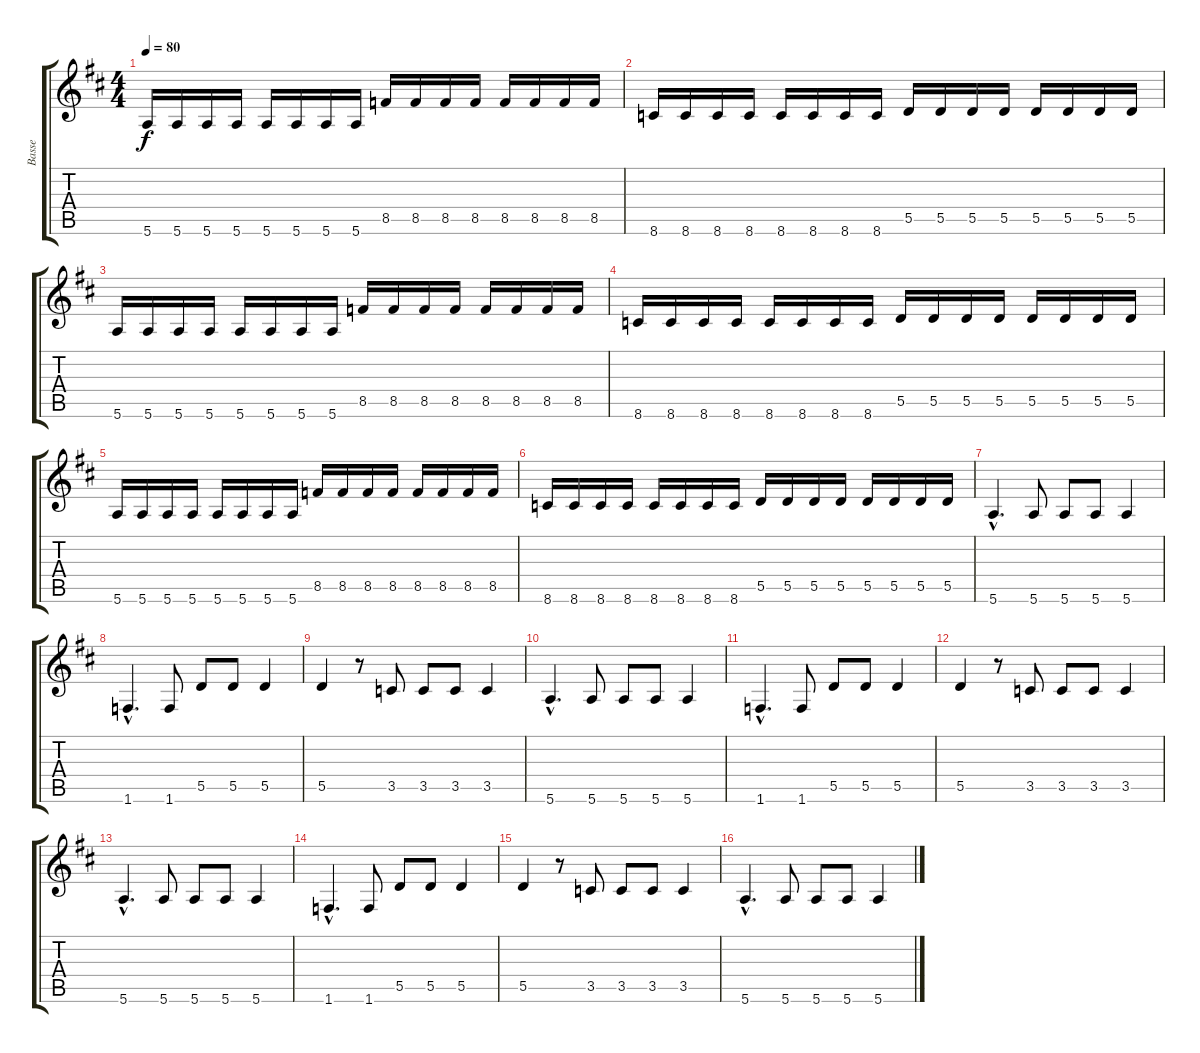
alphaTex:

\track ("Basse" "Basse") {instrument electricbassfinger}
\staff {score tabs}
\tuning (E4 B3 G3 D3 A2 E2) {hide}
\ts (4 4)
\tempo 80
\clef g2
\ks d
5.6.16{dy f} 5.6.16 5.6.16 5.6.16 5.6.16 5.6.16 5.6.16 5.6.16 8.5.16 8.5.16 8.5.16 8.5.16 8.5.16 8.5.16 8.5.16 8.5.16 |
8.6.16 8.6.16 8.6.16 8.6.16 8.6.16 8.6.16 8.6.16 8.6.16 5.5.16 5.5.16 5.5.16 5.5.16 5.5.16 5.5.16 5.5.16 5.5.16 |
5.6.16 5.6.16 5.6.16 5.6.16 5.6.16 5.6.16 5.6.16 5.6.16 8.5.16 8.5.16 8.5.16 8.5.16 8.5.16 8.5.16 8.5.16 8.5.16 |
8.6.16 8.6.16 8.6.16 8.6.16 8.6.16 8.6.16 8.6.16 8.6.16 5.5.16 5.5.16 5.5.16 5.5.16 5.5.16 5.5.16 5.5.16 5.5.16 |
5.6.16 5.6.16 5.6.16 5.6.16 5.6.16 5.6.16 5.6.16 5.6.16 8.5.16 8.5.16 8.5.16 8.5.16 8.5.16 8.5.16 8.5.16 8.5.16 |
8.6.16 8.6.16 8.6.16 8.6.16 8.6.16 8.6.16 8.6.16 8.6.16 5.5.16 5.5.16 5.5.16 5.5.16 5.5.16 5.5.16 5.5.16 5.5.16 |
5.6{hac}.4{d} 5.6.8 5.6.8 5.6.8 5.6.4 |
1.6{hac}.4{d} 1.6.8 5.5.8 5.5.8 5.5.4 |
5.5.4 r.8 3.5.8 3.5.8 3.5.8 3.5.4 |
5.6{hac}.4{d} 5.6.8 5.6.8 5.6.8 5.6.4 |
1.6{hac}.4{d} 1.6.8 5.5.8 5.5.8 5.5.4 |
5.5.4 r.8 3.5.8 3.5.8 3.5.8 3.5.4 |
5.6{hac}.4{d} 5.6.8 5.6.8 5.6.8 5.6.4 |
1.6{hac}.4{d} 1.6.8 5.5.8 5.5.8 5.5.4 |
5.5.4 r.8 3.5.8 3.5.8 3.5.8 3.5.4 |
5.6{hac}.4{d} 5.6.8 5.6.8 5.6.8 5.6.4
